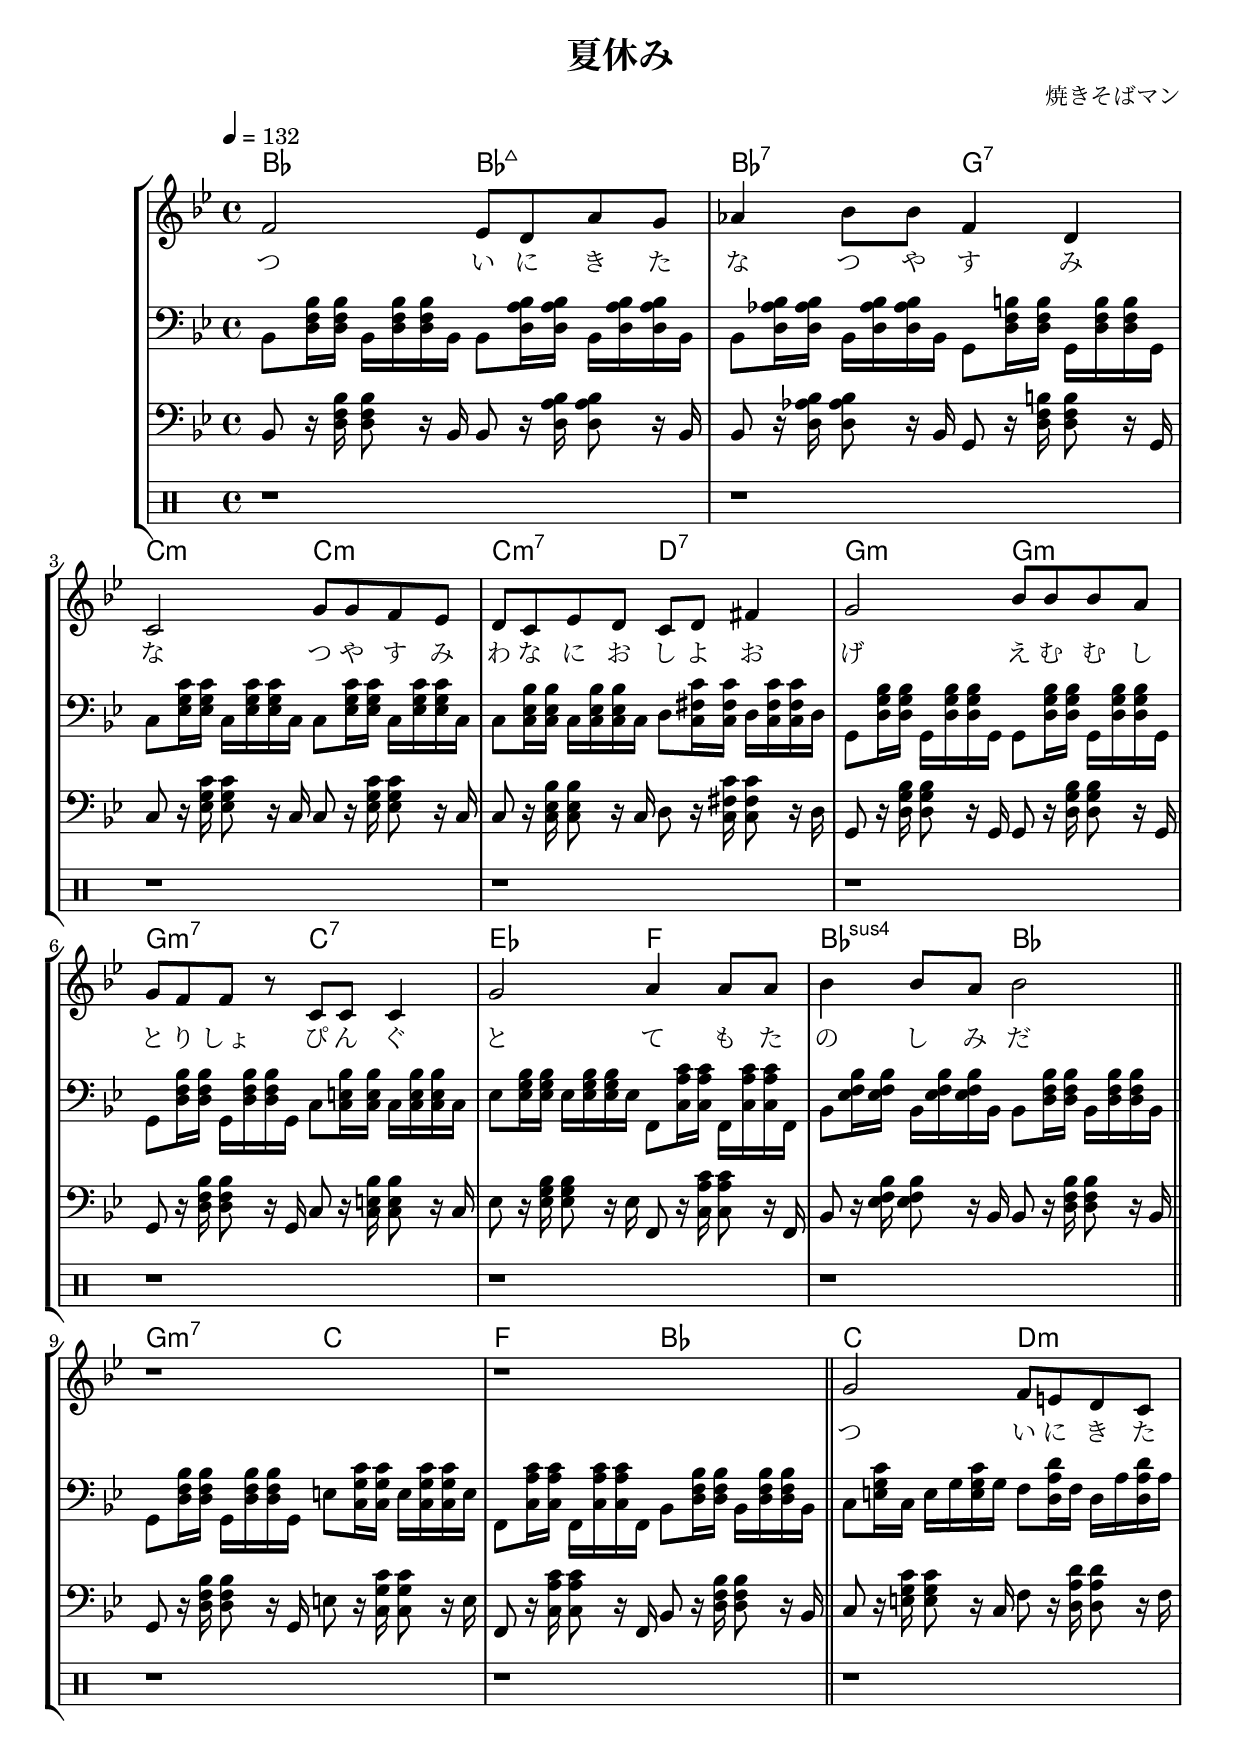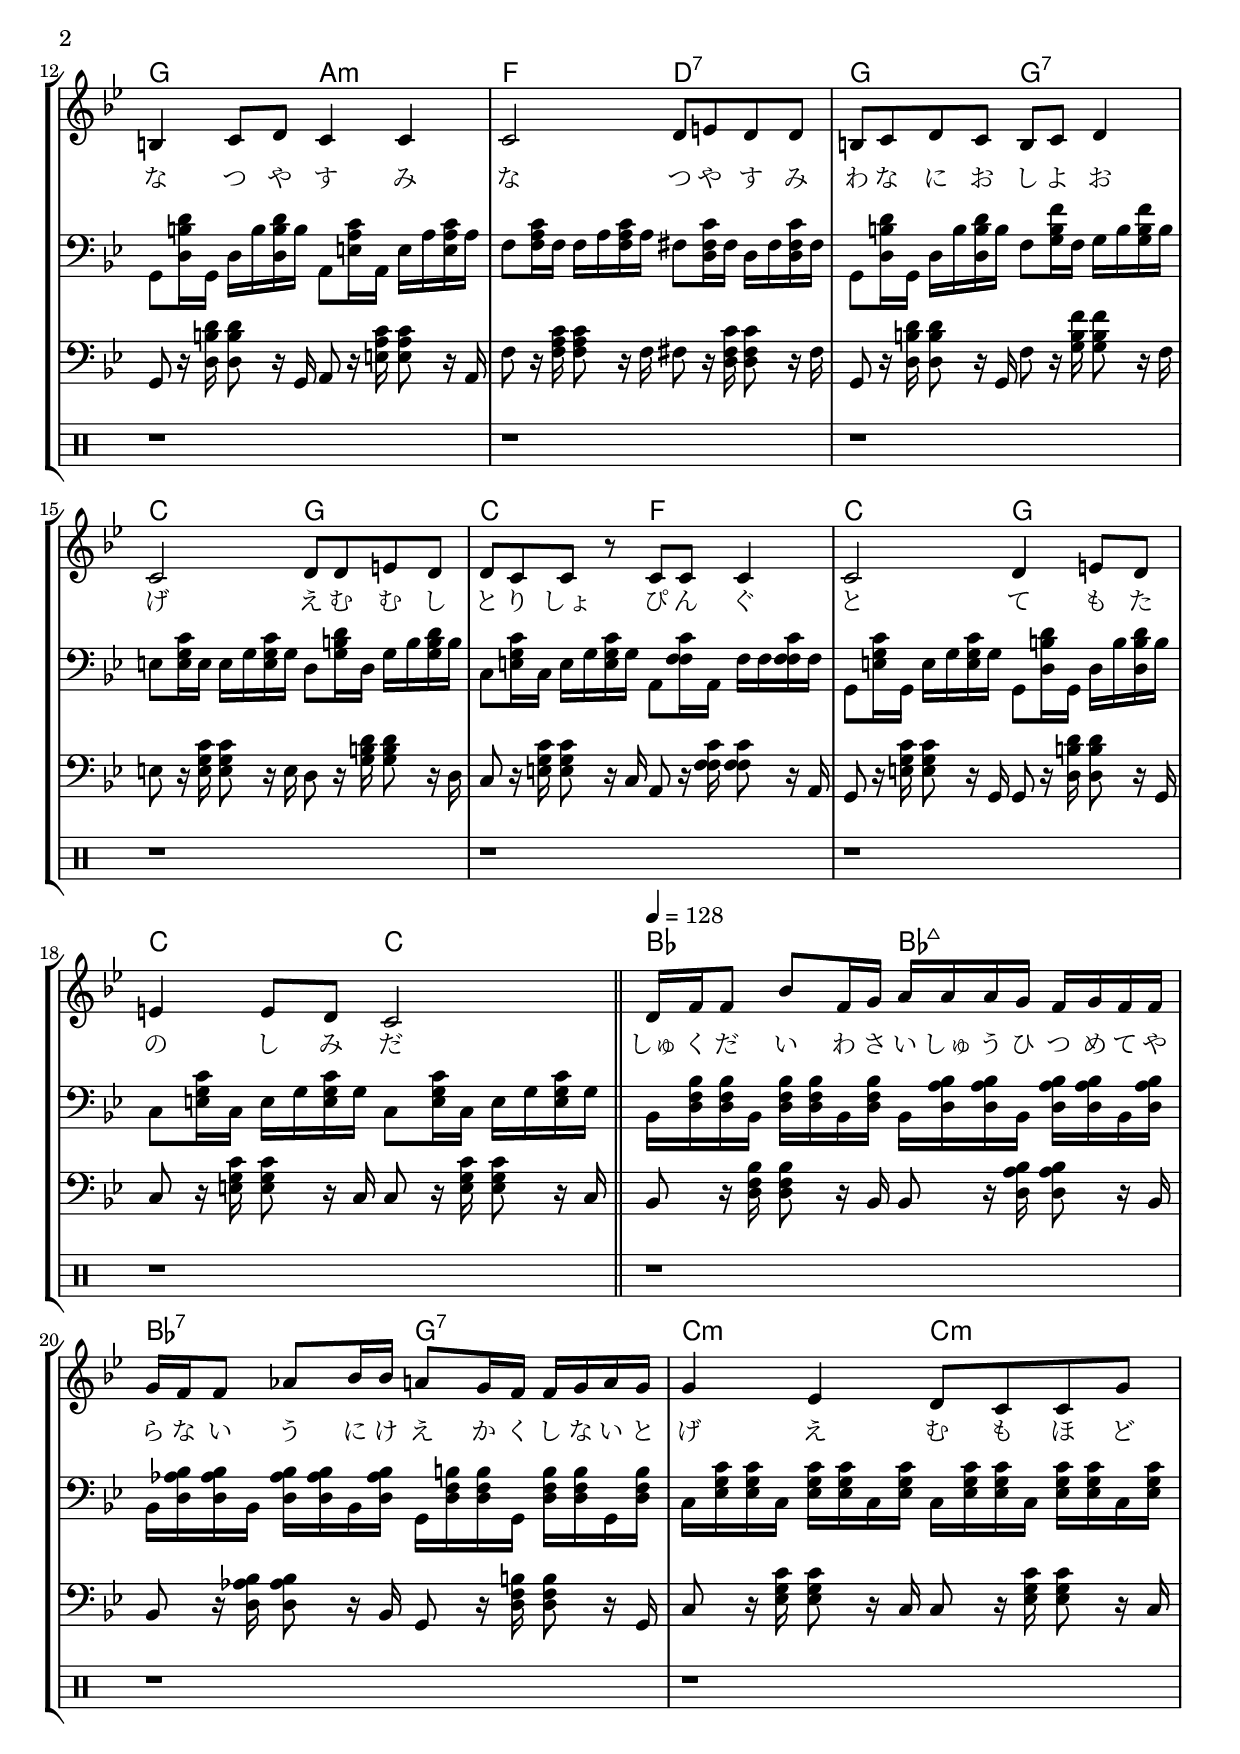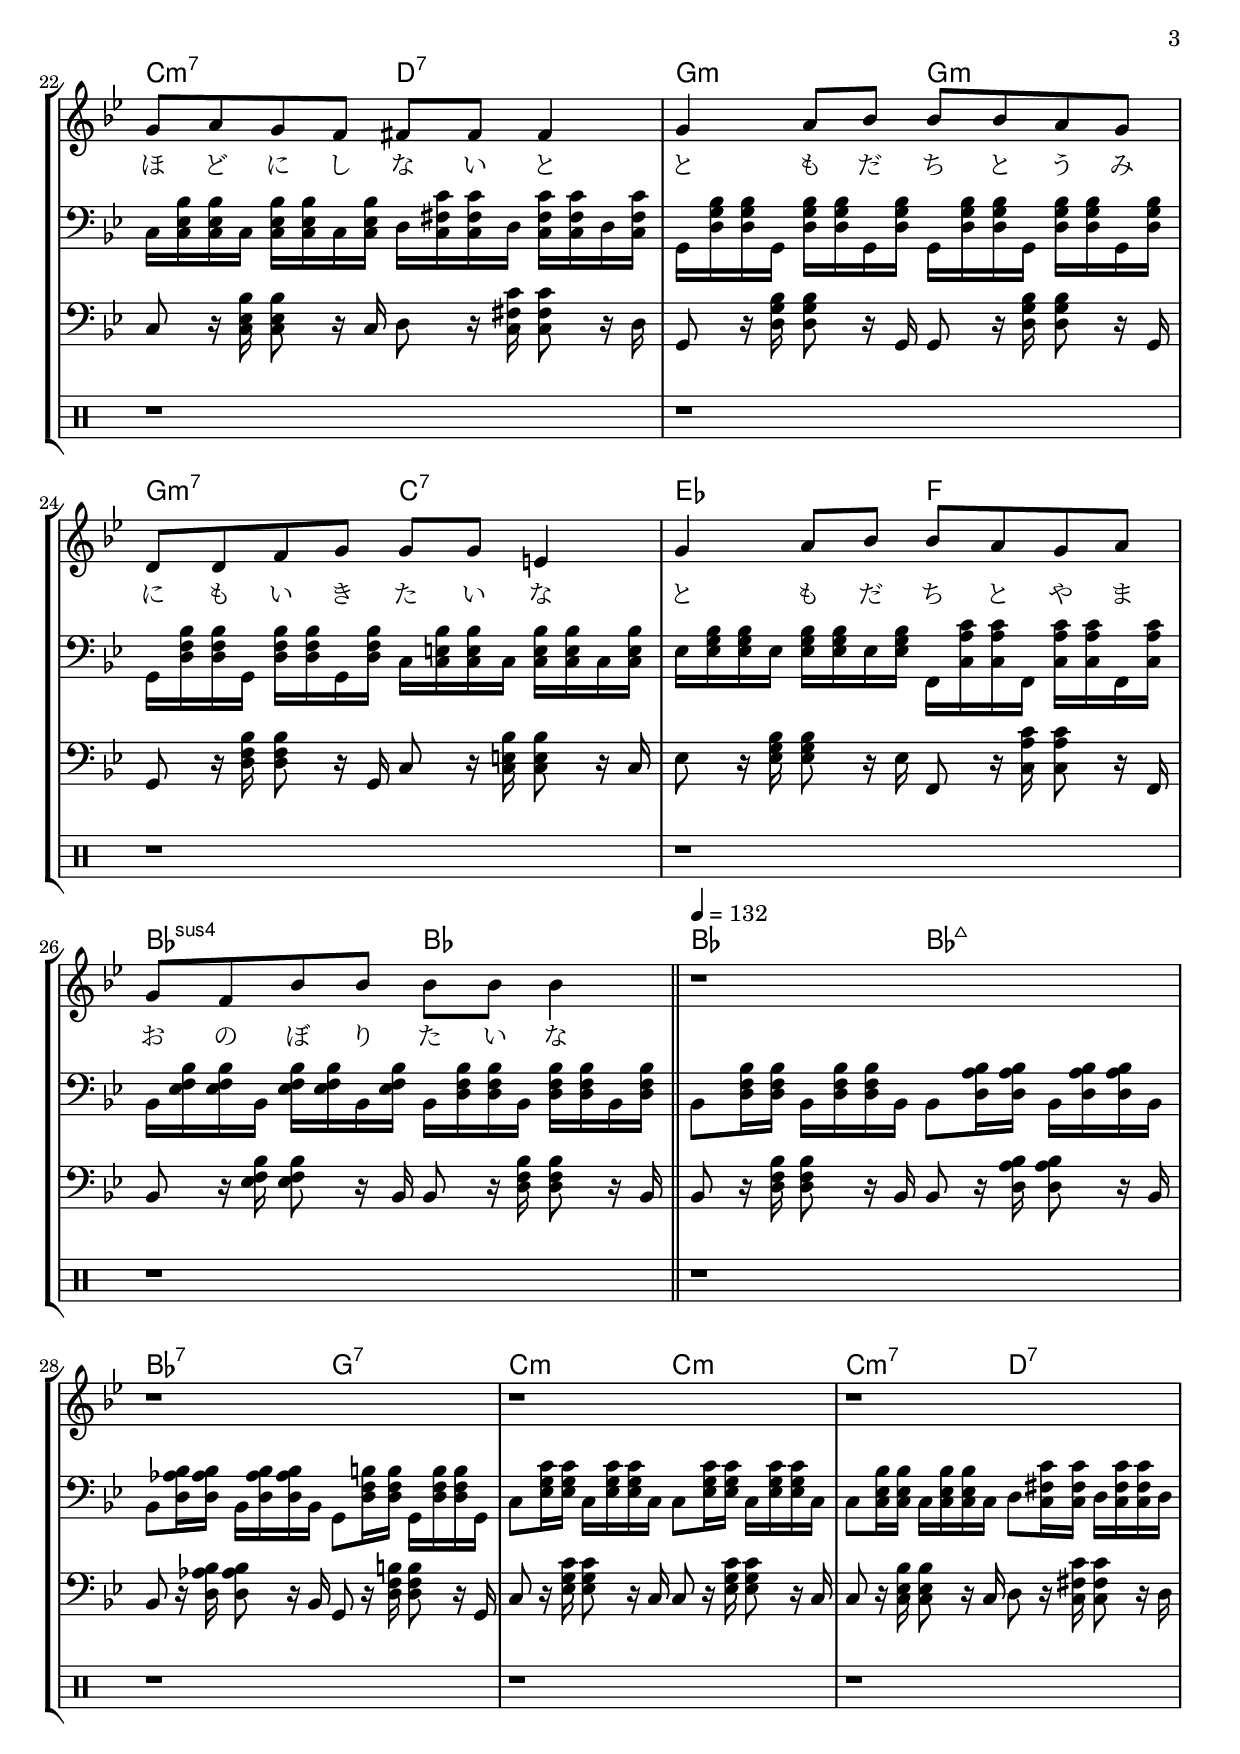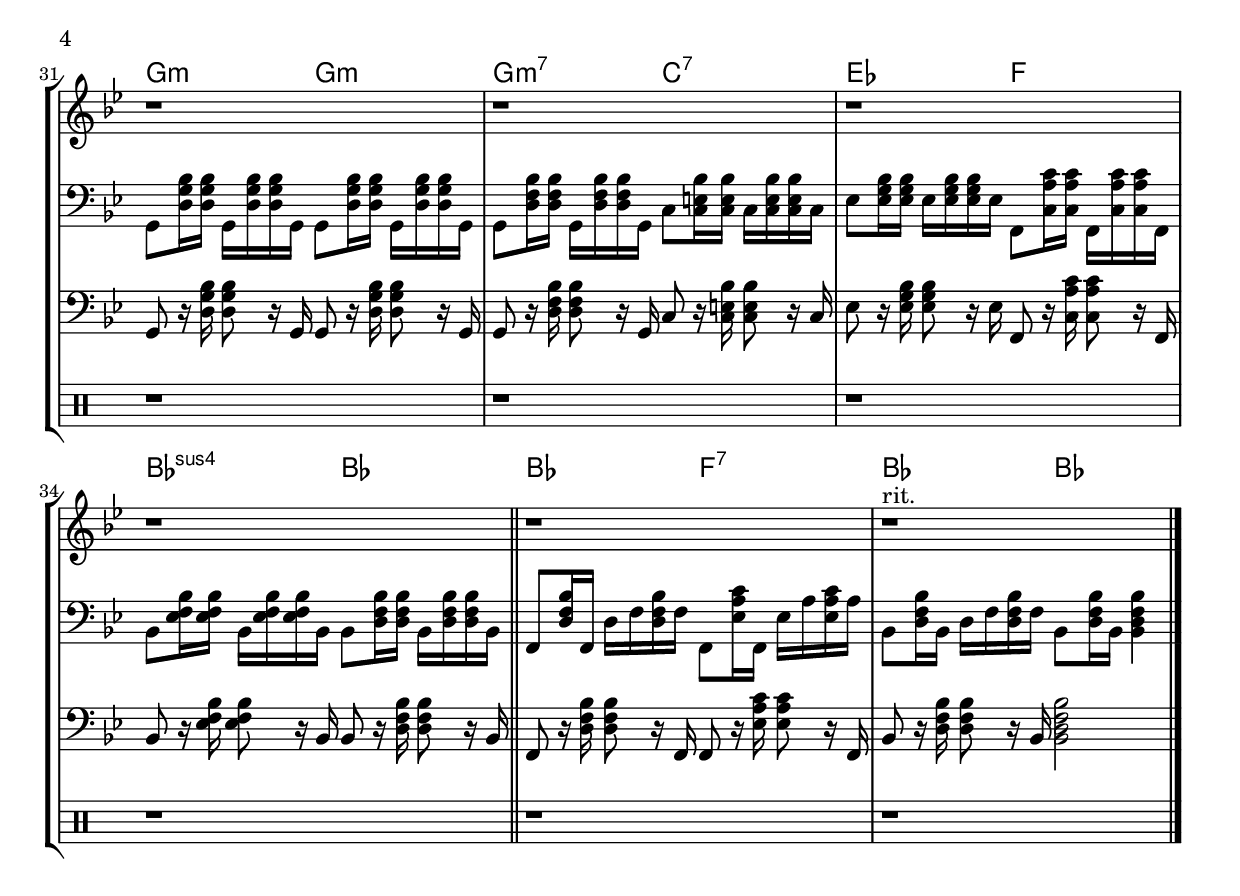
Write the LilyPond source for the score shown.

\version "2.12.1"

\header {
	title = \markup {夏休み}
	composer = \markup \center-column {焼きそばマン}
}

harmony = \chordmode {
	bes2 bes:maj7 bes:7 g:7 c:m c:m c:min7 d:7 g:m g:m g:min7 c:7 es f bes:sus4 bes 

	g:min7 c f bes 

	c d:m g a:m f d:7 g g:7 c g c f c g c c 

	bes bes:maj7 bes:7 g:7 c:m c:m c:min7 d:7 g:m g:m g:min7 c:7 es f bes:sus4 bes 

	bes bes:maj7 bes:7 g:7 c:m c:m c:min7 d:7 g:m g:m g:min7 c:7 es f bes:sus4 bes 

	bes f:7 bes bes 
}

melody = {
	\set Staff.midiInstrument = #"fss0.42"
		\key bes \major
	\tempo 4 = 132
 f'2  es'8  d'8  a'8  g'8 
	as'4  bes'8  bes'8  f'4  d'4 
	c'2  g'8  g'8  f'8  es'8 
	d'8  c'8  es'8  d'8  c'8  d'8  fis'4 
	g'2  bes'8  bes'8  bes'8  a'8 
	g'8  f'8  f'8  r8  c'8  c'8  c'4 
	g'2  a'4  a'8  a'8 
	bes'4  bes'8  a'8  bes'2
	r1 | r1   
	\set Staff.midiInstrument = #"mmi0.38"
	 g'2  f'8  e'8  d'8  c'8 
	b4  c'8  d'8  c'4  c'4 
	c'2  d'8  e'8  d'8  d'8 
	b8  c'8  d'8  c'8  b8  c'8  d'4 
	c'2  d'8  d'8  e'8  d'8 
	d'8  c'8  c'8  r8  c'8  c'8  c'4 
	c'2  d'4  e'8  d'8 
	e'4  e'8  d'8  c'2
	\set Staff.midiInstrument = #"fss0.29"
		\tempo 4 = 128
 d'16  f'16  f'8  bes'8  f'16  g'16  a'16  a'16  a'16  g'16  f'16  g'16  f'16  f'16 
	g'16  f'16  f'8  as'8  bes'16  bes'16  a'8  g'16  f'16  f'16  g'16  a'16  g'16 
	g'4  es'4  d'8  c'8  c'8  g'8 
	g'8  a'8  g'8  f'8  fis'8  fis'8  fis'4 
	g'4  a'8  bes'8  bes'8  bes'8  a'8  g'8 
	d'8  d'8  f'8  g'8  g'8  g'8  e'4 
	g'4  a'8  bes'8  bes'8  a'8  g'8  a'8 
	g'8  f'8  bes'8  bes'8  bes'8  bes'8  bes'4
	\tempo 4 = 132
	r1 | r1 | r1 | r1 | r1 | r1 | r1 | r1   
	r1 | r1^"rit." \bar "|."
}

words = \lyricmode {
	つ  い  に  き  た  な  つ  や  す  み  な  つ  や  す  み  わ  な  に  お  し  よ  お  げ  え  む  む  し  と  り  しょ  ぴ  ん  ぐ  と  て  も  た  の  し  み  だ  
	
	つ  い  に  き  た  な  つ  や  す  み  な  つ  や  す  み  わ  な  に  お  し  よ  お  げ  え  む  む  し  と  り  しょ  ぴ  ん  ぐ  と  て  も  た  の  し  み  だ  
	しゅ  く  だ  い  わ  さ  い  しゅ  う  ひ  つ  め  て  や  ら  な  い  う  に  け  え  か  く  し  な  い  と  げ  え  む  も  ほ  ど  ほ  ど  に  し  な  い  と  と  も  だ  ち  と  う  み  に  も  い  き  た  い  な  と  も  だ  ち  と  や  ま  お  の  ぼ  り  た  い  な  
	
	
}

tempochange = {
	\tempo 4 = 132
	r1 | r1 | r1 | r1 | r1 | r1 | r1 | r1 \bar "||"
	\tempo 4 = 132
	r1 | r1 \bar "||"
	\tempo 4 = 132
	r1 | r1 | r1 | r1 | r1 | r1 | r1 | r1 \bar "||"
	\tempo 4 = 128
	r1 | r1 | r1 | r1 | r1 | r1 | r1 | r1 \bar "||"
	\tempo 4 = 132
	r1 | r1 | r1 | r1 | r1 | r1 | r1 | r1 \bar "||"
	\tempo 4 = 132
	r1 | \tempo 4 = 99 r2 \tempo 4 = 88 r2 \bar "|."
}

mainacc = {
	\clef bass
	\set Staff.midiInstrument = #"Lead 5 (charang)"
	\key bes \major
	\tempo 4 = 132
	bes,8 <d f bes>16 <d f bes>16   bes,16 <d f bes>16 <d f bes>16 bes,16
	bes,8 <d a bes>16 <d a bes>16   bes,16 <d a bes>16 <d a bes>16 bes,16
	bes,8 <d as bes>16 <d as bes>16   bes,16 <d as bes>16 <d as bes>16 bes,16
	g,8 <d f b>16 <d f b>16   g,16 <d f b>16 <d f b>16 g,16
	c8 <es g c'>16 <es g c'>16   c16 <es g c'>16 <es g c'>16 c16
	c8 <es g c'>16 <es g c'>16   c16 <es g c'>16 <es g c'>16 c16
	c8 <c es bes>16 <c es bes>16   c16 <c es bes>16 <c es bes>16 c16
	d8 <c fis c'>16 <c fis c'>16   d16 <c fis c'>16 <c fis c'>16 d16
	g,8 <d g bes>16 <d g bes>16   g,16 <d g bes>16 <d g bes>16 g,16
	g,8 <d g bes>16 <d g bes>16   g,16 <d g bes>16 <d g bes>16 g,16
	g,8 <d f bes>16 <d f bes>16   g,16 <d f bes>16 <d f bes>16 g,16
	c8 <c e bes>16 <c e bes>16   c16 <c e bes>16 <c e bes>16 c16
	es8 <es g bes>16 <es g bes>16   es16 <es g bes>16 <es g bes>16 es16
	f,8 <c a c'>16 <c a c'>16   f,16 <c a c'>16 <c a c'>16 f,16
	bes,8 <es f bes>16 <es f bes>16   bes,16 <es f bes>16 <es f bes>16 bes,16
	bes,8 <d f bes>16 <d f bes>16   bes,16 <d f bes>16 <d f bes>16 bes,16
	\bar "||"

	\set Staff.midiInstrument = #"Lead 5 (charang)"
	g,8 <d f bes>16 <d f bes>16   g,16 <d f bes>16 <d f bes>16 g,16
	e8 <c g c'>16 <c g c'>16   e16 <c g c'>16 <c g c'>16 e16
	f,8 <c a c'>16 <c a c'>16   f,16 <c a c'>16 <c a c'>16 f,16
	bes,8 <d f bes>16 <d f bes>16   bes,16 <d f bes>16 <d f bes>16 bes,16
	\bar "||"

	\set Staff.midiInstrument = #"Lead 5 (charang)"
	c8 <e g c'>16 c16   e16 g16 <e g c'>16 g16
	f8 <d a d'>16 f16   d16 a16 <d a d'>16 a16
	g,8 <d b d'>16 g,16   d16 b16 <d b d'>16 b16
	a,8 <e a c'>16 a,16   e16 a16 <e a c'>16 a16
	f8 <f a c'>16 f16   f16 a16 <f a c'>16 a16
	fis8 <d fis c'>16 fis16   d16 fis16 <d fis c'>16 fis16
	g,8 <d b d'>16 g,16   d16 b16 <d b d'>16 b16
	f8 <g b f'>16 f16   g16 b16 <g b f'>16 b16
	e8 <e g c'>16 e16   e16 g16 <e g c'>16 g16
	d8 <g b d'>16 d16   g16 b16 <g b d'>16 b16
	c8 <e g c'>16 c16   e16 g16 <e g c'>16 g16
	a,8 <f f c'>16 a,16   f16 f16 <f f c'>16 f16
	g,8 <e g c'>16 g,16   e16 g16 <e g c'>16 g16
	g,8 <d b d'>16 g,16   d16 b16 <d b d'>16 b16
	c8 <e g c'>16 c16   e16 g16 <e g c'>16 g16
	c8 <e g c'>16 c16   e16 g16 <e g c'>16 g16
	\bar "||"

	\set Staff.midiInstrument = #"Lead 5 (charang)"
	\tempo 4 = 128
	bes,16 <d f bes>16 <d f bes>16 bes,16   <d f bes>16 <d f bes>16 bes,16 <d f bes>16
	bes,16 <d a bes>16 <d a bes>16 bes,16   <d a bes>16 <d a bes>16 bes,16 <d a bes>16
	bes,16 <d as bes>16 <d as bes>16 bes,16   <d as bes>16 <d as bes>16 bes,16 <d as bes>16
	g,16 <d f b>16 <d f b>16 g,16   <d f b>16 <d f b>16 g,16 <d f b>16
	c16 <es g c'>16 <es g c'>16 c16   <es g c'>16 <es g c'>16 c16 <es g c'>16
	c16 <es g c'>16 <es g c'>16 c16   <es g c'>16 <es g c'>16 c16 <es g c'>16
	c16 <c es bes>16 <c es bes>16 c16   <c es bes>16 <c es bes>16 c16 <c es bes>16
	d16 <c fis c'>16 <c fis c'>16 d16   <c fis c'>16 <c fis c'>16 d16 <c fis c'>16
	g,16 <d g bes>16 <d g bes>16 g,16   <d g bes>16 <d g bes>16 g,16 <d g bes>16
	g,16 <d g bes>16 <d g bes>16 g,16   <d g bes>16 <d g bes>16 g,16 <d g bes>16
	g,16 <d f bes>16 <d f bes>16 g,16   <d f bes>16 <d f bes>16 g,16 <d f bes>16
	c16 <c e bes>16 <c e bes>16 c16   <c e bes>16 <c e bes>16 c16 <c e bes>16
	es16 <es g bes>16 <es g bes>16 es16   <es g bes>16 <es g bes>16 es16 <es g bes>16
	f,16 <c a c'>16 <c a c'>16 f,16   <c a c'>16 <c a c'>16 f,16 <c a c'>16
	bes,16 <es f bes>16 <es f bes>16 bes,16   <es f bes>16 <es f bes>16 bes,16 <es f bes>16
	bes,16 <d f bes>16 <d f bes>16 bes,16   <d f bes>16 <d f bes>16 bes,16 <d f bes>16
	\bar "||"

	\set Staff.midiInstrument = #"Lead 5 (charang)"
	\tempo 4 = 132
	bes,8 <d f bes>16 <d f bes>16   bes,16 <d f bes>16 <d f bes>16 bes,16
	bes,8 <d a bes>16 <d a bes>16   bes,16 <d a bes>16 <d a bes>16 bes,16
	bes,8 <d as bes>16 <d as bes>16   bes,16 <d as bes>16 <d as bes>16 bes,16
	g,8 <d f b>16 <d f b>16   g,16 <d f b>16 <d f b>16 g,16
	c8 <es g c'>16 <es g c'>16   c16 <es g c'>16 <es g c'>16 c16
	c8 <es g c'>16 <es g c'>16   c16 <es g c'>16 <es g c'>16 c16
	c8 <c es bes>16 <c es bes>16   c16 <c es bes>16 <c es bes>16 c16
	d8 <c fis c'>16 <c fis c'>16   d16 <c fis c'>16 <c fis c'>16 d16
	g,8 <d g bes>16 <d g bes>16   g,16 <d g bes>16 <d g bes>16 g,16
	g,8 <d g bes>16 <d g bes>16   g,16 <d g bes>16 <d g bes>16 g,16
	g,8 <d f bes>16 <d f bes>16   g,16 <d f bes>16 <d f bes>16 g,16
	c8 <c e bes>16 <c e bes>16   c16 <c e bes>16 <c e bes>16 c16
	es8 <es g bes>16 <es g bes>16   es16 <es g bes>16 <es g bes>16 es16
	f,8 <c a c'>16 <c a c'>16   f,16 <c a c'>16 <c a c'>16 f,16
	bes,8 <es f bes>16 <es f bes>16   bes,16 <es f bes>16 <es f bes>16 bes,16
	bes,8 <d f bes>16 <d f bes>16   bes,16 <d f bes>16 <d f bes>16 bes,16
	\bar "||"

	\set Staff.midiInstrument = #"Lead 5 (charang)"
	f,8 <d f bes>16 f,16   d16 f16 <d f bes>16 f16
	f,8 <es a c'>16 f,16   es16 a16 <es a c'>16 a16
	bes,8 <d f bes>16 bes,16   d16 f16 <d f bes>16 f16
	bes,8 <d f bes>16 bes,16 <bes, d f bes>4
	\bar "|."
}

subacc = {
	\clef bass
	\set Staff.midiInstrument = #"Bassoon"
	\key bes \major
	\tempo 4 = 132
	bes,8 r16 <d f bes>16 <d f bes>8 r16 bes,16
	bes,8 r16 <d a bes>16 <d a bes>8 r16 bes,16
	bes,8 r16 <d as bes>16 <d as bes>8 r16 bes,16
	g,8 r16 <d f b>16 <d f b>8 r16 g,16
	c8 r16 <es g c'>16 <es g c'>8 r16 c16
	c8 r16 <es g c'>16 <es g c'>8 r16 c16
	c8 r16 <c es bes>16 <c es bes>8 r16 c16
	d8 r16 <c fis c'>16 <c fis c'>8 r16 d16
	g,8 r16 <d g bes>16 <d g bes>8 r16 g,16
	g,8 r16 <d g bes>16 <d g bes>8 r16 g,16
	g,8 r16 <d f bes>16 <d f bes>8 r16 g,16
	c8 r16 <c e bes>16 <c e bes>8 r16 c16
	es8 r16 <es g bes>16 <es g bes>8 r16 es16
	f,8 r16 <c a c'>16 <c a c'>8 r16 f,16
	bes,8 r16 <es f bes>16 <es f bes>8 r16 bes,16
	bes,8 r16 <d f bes>16 <d f bes>8 r16 bes,16
	\bar "||"

	\set Staff.midiInstrument = #"Bassoon"
	g,8 r16 <d f bes>16 <d f bes>8 r16 g,16
	e8 r16 <c g c'>16 <c g c'>8 r16 e16
	f,8 r16 <c a c'>16 <c a c'>8 r16 f,16
	bes,8 r16 <d f bes>16 <d f bes>8 r16 bes,16
	\bar "||"

	\set Staff.midiInstrument = #"Bassoon"
	c8 r16 <e g c'>16 <e g c'>8 r16 c16
	f8 r16 <d a d'>16 <d a d'>8 r16 f16
	g,8 r16 <d b d'>16 <d b d'>8 r16 g,16
	a,8 r16 <e a c'>16 <e a c'>8 r16 a,16
	f8 r16 <f a c'>16 <f a c'>8 r16 f16
	fis8 r16 <d fis c'>16 <d fis c'>8 r16 fis16
	g,8 r16 <d b d'>16 <d b d'>8 r16 g,16
	f8 r16 <g b f'>16 <g b f'>8 r16 f16
	e8 r16 <e g c'>16 <e g c'>8 r16 e16
	d8 r16 <g b d'>16 <g b d'>8 r16 d16
	c8 r16 <e g c'>16 <e g c'>8 r16 c16
	a,8 r16 <f f c'>16 <f f c'>8 r16 a,16
	g,8 r16 <e g c'>16 <e g c'>8 r16 g,16
	g,8 r16 <d b d'>16 <d b d'>8 r16 g,16
	c8 r16 <e g c'>16 <e g c'>8 r16 c16
	c8 r16 <e g c'>16 <e g c'>8 r16 c16
	\bar "||"

	\set Staff.midiInstrument = #"Pan Flute"
	\tempo 4 = 128
	bes,8 r16 <d f bes>16 <d f bes>8 r16 bes,16
	bes,8 r16 <d a bes>16 <d a bes>8 r16 bes,16
	bes,8 r16 <d as bes>16 <d as bes>8 r16 bes,16
	g,8 r16 <d f b>16 <d f b>8 r16 g,16
	c8 r16 <es g c'>16 <es g c'>8 r16 c16
	c8 r16 <es g c'>16 <es g c'>8 r16 c16
	c8 r16 <c es bes>16 <c es bes>8 r16 c16
	d8 r16 <c fis c'>16 <c fis c'>8 r16 d16
	g,8 r16 <d g bes>16 <d g bes>8 r16 g,16
	g,8 r16 <d g bes>16 <d g bes>8 r16 g,16
	g,8 r16 <d f bes>16 <d f bes>8 r16 g,16
	c8 r16 <c e bes>16 <c e bes>8 r16 c16
	es8 r16 <es g bes>16 <es g bes>8 r16 es16
	f,8 r16 <c a c'>16 <c a c'>8 r16 f,16
	bes,8 r16 <es f bes>16 <es f bes>8 r16 bes,16
	bes,8 r16 <d f bes>16 <d f bes>8 r16 bes,16
	\bar "||"

	\set Staff.midiInstrument = #"Bassoon"
	\tempo 4 = 132
	bes,8 r16 <d f bes>16 <d f bes>8 r16 bes,16
	bes,8 r16 <d a bes>16 <d a bes>8 r16 bes,16
	bes,8 r16 <d as bes>16 <d as bes>8 r16 bes,16
	g,8 r16 <d f b>16 <d f b>8 r16 g,16
	c8 r16 <es g c'>16 <es g c'>8 r16 c16
	c8 r16 <es g c'>16 <es g c'>8 r16 c16
	c8 r16 <c es bes>16 <c es bes>8 r16 c16
	d8 r16 <c fis c'>16 <c fis c'>8 r16 d16
	g,8 r16 <d g bes>16 <d g bes>8 r16 g,16
	g,8 r16 <d g bes>16 <d g bes>8 r16 g,16
	g,8 r16 <d f bes>16 <d f bes>8 r16 g,16
	c8 r16 <c e bes>16 <c e bes>8 r16 c16
	es8 r16 <es g bes>16 <es g bes>8 r16 es16
	f,8 r16 <c a c'>16 <c a c'>8 r16 f,16
	bes,8 r16 <es f bes>16 <es f bes>8 r16 bes,16
	bes,8 r16 <d f bes>16 <d f bes>8 r16 bes,16
	\bar "||"

	\set Staff.midiInstrument = #"Bassoon"
	f,8 r16 <d f bes>16 <d f bes>8 r16 f,16
	f,8 r16 <es a c'>16 <es a c'>8 r16 f,16
	bes,8 r16 <d f bes>16 <d f bes>8 r16 bes,16
	<bes, d f bes>2
	\bar "|."
}

percA = {
	\drummode {
	r1 |r1 |r1 |r1 |r1 |r1 |r1 |r1 \bar "||"
	r1 |r1 \bar "||"
	r1 |r1 |r1 |r1 |r1 |r1 |r1 |r1 \bar "||"
	r1 |r1 |r1 |r1 |r1 |r1 |r1 |r1 \bar "||"
	r1 |r1 |r1 |r1 |r1 |r1 |r1 |r1 \bar "||"
	r1 |r1 \bar "|."
	}
}

percB = {
	\drummode {
	r1 |r1 |r1 |r1 |r1 |r1 |r1 |r1 \bar "||"
	r1 |r1 \bar "||"
	r1 |r1 |r1 |r1 |r1 |r1 |r1 |r1 \bar "||"
	r1 |r1 |r1 |r1 |r1 |r1 |r1 |r1 \bar "||"
	r1 |r1 |r1 |r1 |r1 |r1 |r1 |r1 \bar "||"
	r1 |r1 \bar "|."
	}
}

percC = {
	\drummode {
	r1 |r1 |r1 |r1 |r1 |r1 |r1 |r1 \bar "||"
	r1 |r1 \bar "||"
	r1 |r1 |r1 |r1 |r1 |r1 |r1 |r1 \bar "||"
	r1 |r1 |r1 |r1 |r1 |r1 |r1 |r1 \bar "||"
	r1 |r1 |r1 |r1 |r1 |r1 |r1 |r1 \bar "||"
	r1 |r1 \bar "|."
	}
}

percD = {
	\drummode {
	r1 |r1 |r1 |r1 |r1 |r1 |r1 |r1 \bar "||"
	r1 |r1 \bar "||"
	r1 |r1 |r1 |r1 |r1 |r1 |r1 |r1 \bar "||"
	r1 |r1 |r1 |r1 |r1 |r1 |r1 |r1 \bar "||"
	r1 |r1 |r1 |r1 |r1 |r1 |r1 |r1 \bar "||"
	r1 |r1 \bar "|."
	}
}

percE = {
	\drummode {
	r1 |r1 |r1 |r1 |r1 |r1 |r1 |r1 \bar "||"
	r1 |r1 \bar "||"
	r1 |r1 |r1 |r1 |r1 |r1 |r1 |r1 \bar "||"
	r1 |r1 |r1 |r1 |r1 |r1 |r1 |r1 \bar "||"
	r1 |r1 |r1 |r1 |r1 |r1 |r1 |r1 \bar "||"
	r1 |r1 \bar "|."
	}
}

\score {
	<<
		\new StaffGroup <<
			\new ChordNames {\harmony}
			\new Voice = "melody" {\melody}
			\new Lyrics \lyricsto "melody" \words
			\new Staff = "mainacc" {\mainacc}
			\new Staff = "subacc" {\subacc}
			\new DrumStaff <<
				\new DrumVoice {\percA}
				\new DrumVoice {\percB}
				\new DrumVoice {\percC}
				\new DrumVoice {\percD}
				\new DrumVoice {\percE}
			>>
		>>
	>>
	\layout { }
}
